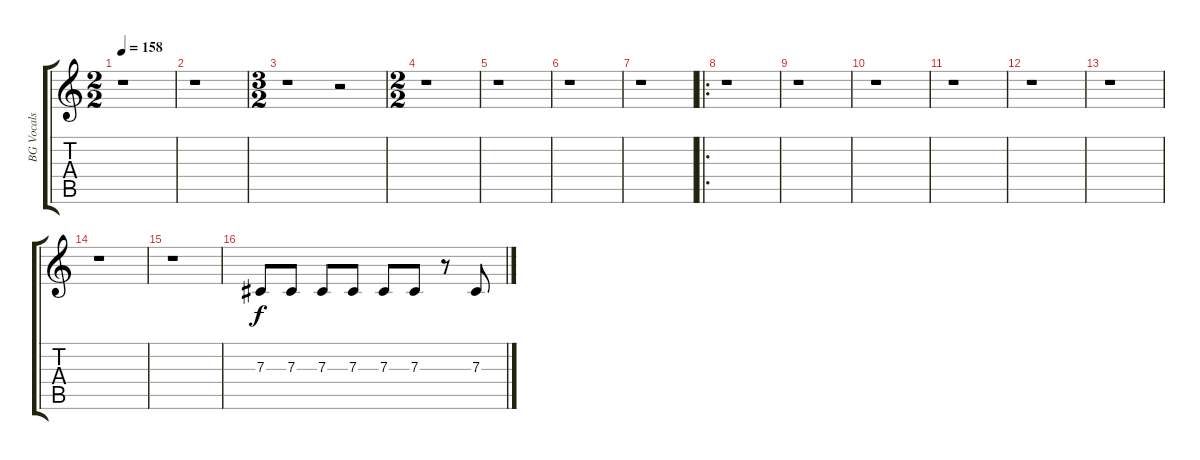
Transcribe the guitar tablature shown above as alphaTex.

\track ("BG Vocals" "BG Vocals") {instrument synthstrings1}
\staff {score tabs}
\tuning (Eb4 Bb3 Gb3 Db3 Ab2 Eb2) {hide}
\ts (2 2)
\tempo 158
\clef g2
\ks c
r.1{dy f instrument synthstrings1} |
r.1 |
\ts (3 2)
r.1 r.2 |
\ts (2 2)
r.1 |
r.1 |
r.1 |
r.1 |
\ro
r.1 |
r.1 |
r.1 |
r.1 |
r.1 |
r.1 |
r.1 |
r.1 |
7.3.8 7.3.8 7.3.8 7.3.8 7.3.8 7.3.8 r.8 7.3.8
